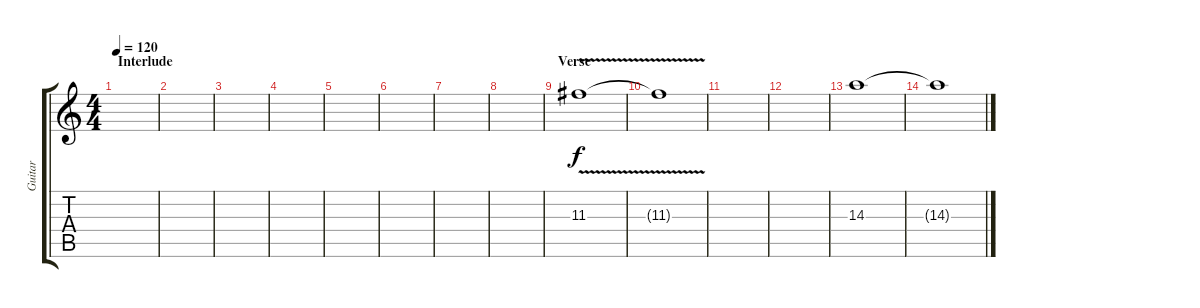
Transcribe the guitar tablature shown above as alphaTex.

\track ("Guitar" "Guitar") {instrument electricguitarjazz}
\staff {score tabs}
\tuning (E4 B3 G3 D3 A2 E2) {hide}
\ts (4 4)
\section ("" "Interlude")
\tempo 120
\clef g2
\ks c
|
|
|
|
|
|
|
|
\section ("" "Verse")
11.3{v}.1{instrument electricguitarjazz} |
11.3{t}.1 |
|
|
14.3.1 |
14.3{t}.1
